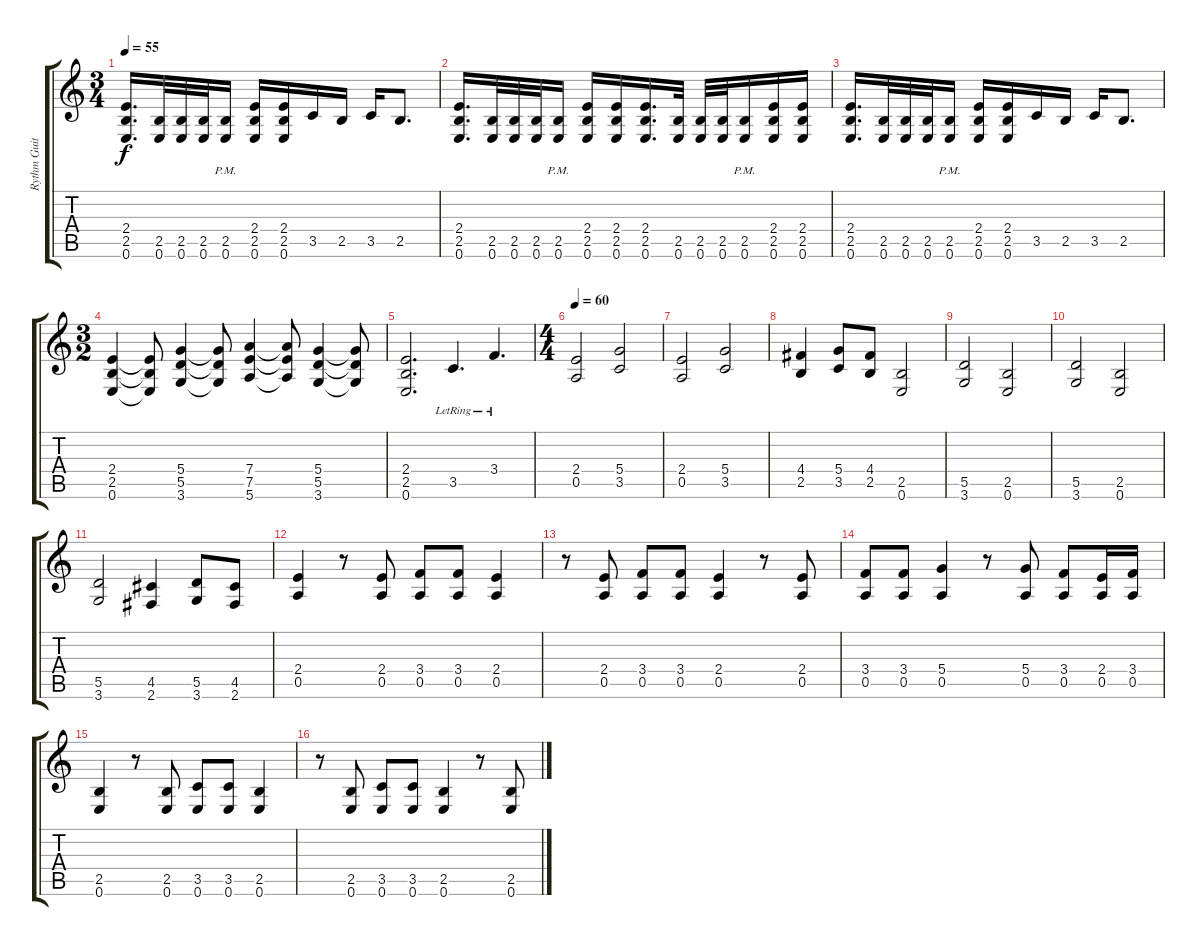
\track ("Rythm Guitar" "Rythm Guit") {instrument distortionguitar}
\staff {score tabs}
\tuning (E4 B3 G3 D3 A2 E2) {hide}
\ts (3 4)
\tempo 55
\clef g2
\ks c
(2.4 2.5 0.6).16{d dy f} (2.5 0.6).32 (2.5 0.6).32 (2.5 0.6).32 (2.5 0.6{pm}).16 (2.4 2.5 0.6).16 (2.4 2.5 0.6).16 3.5.16 2.5.16 3.5.16 2.5.8{d} |
(2.4 2.5 0.6).16{d} (2.5 0.6).32 (2.5 0.6).32 (2.5 0.6).32 (2.5 0.6{pm}).16 (2.4 2.5 0.6).16 (2.4 2.5 0.6).16 (2.4 2.5 0.6).16{d} (2.5 0.6).32 (2.5 0.6).32 (2.5 0.6).32 (2.5 0.6{pm}).16 (2.4 2.5 0.6).16 (2.4 2.5 0.6).16 |
(2.4 2.5 0.6).16{d} (2.5 0.6).32 (2.5 0.6).32 (2.5 0.6).32 (2.5 0.6{pm}).16 (2.4 2.5 0.6).16 (2.4 2.5 0.6).16 3.5.16 2.5.16 3.5.16 2.5.8{d} |
\ts (3 2)
(2.4 2.5 0.6).4 (2.4{t} 2.5{t} 0.6{t}).8 (5.4 5.5 3.6).4 (5.4{t} 5.5{t} 3.6{t}).8 (7.4 7.5 5.6).4 (7.4{t} 7.5{t} 5.6{t}).8 (5.4 5.5 3.6).4 (5.4{t} 5.5{t} 3.6{t}).8 |
(2.4 2.5 0.6).2{d} 3.5{lr}.4{d} 3.4{lr}.4{d} |
\ts (4 4)
\tempo 60
(2.4 0.5).2 (5.4 3.5).2 |
(2.4 0.5).2 (5.4 3.5).2 |
(4.4 2.5).4 (5.4 3.5).8 (4.4 2.5).8 (2.5 0.6).2 |
(5.5 3.6).2 (2.5 0.6).2 |
(5.5 3.6).2 (2.5 0.6).2 |
(5.5 3.6).2 (4.5 2.6).4 (5.5 3.6).8 (4.5 2.6).8 |
(2.4 0.5).4 r.8 (2.4 0.5).8 (3.4 0.5).8 (3.4 0.5).8 (2.4 0.5).4 |
r.8 (2.4 0.5).8 (3.4 0.5).8 (3.4 0.5).8 (2.4 0.5).4 r.8 (2.4 0.5).8 |
(3.4 0.5).8 (3.4 0.5).8 (5.4 0.5).4 r.8 (5.4 0.5).8 (3.4 0.5).8 (2.4 0.5).16 (3.4 0.5).16 |
(2.5 0.6).4 r.8 (2.5 0.6).8 (3.5 0.6).8 (3.5 0.6).8 (2.5 0.6).4 |
r.8 (2.5 0.6).8 (3.5 0.6).8 (3.5 0.6).8 (2.5 0.6).4 r.8 (2.5 0.6).8
